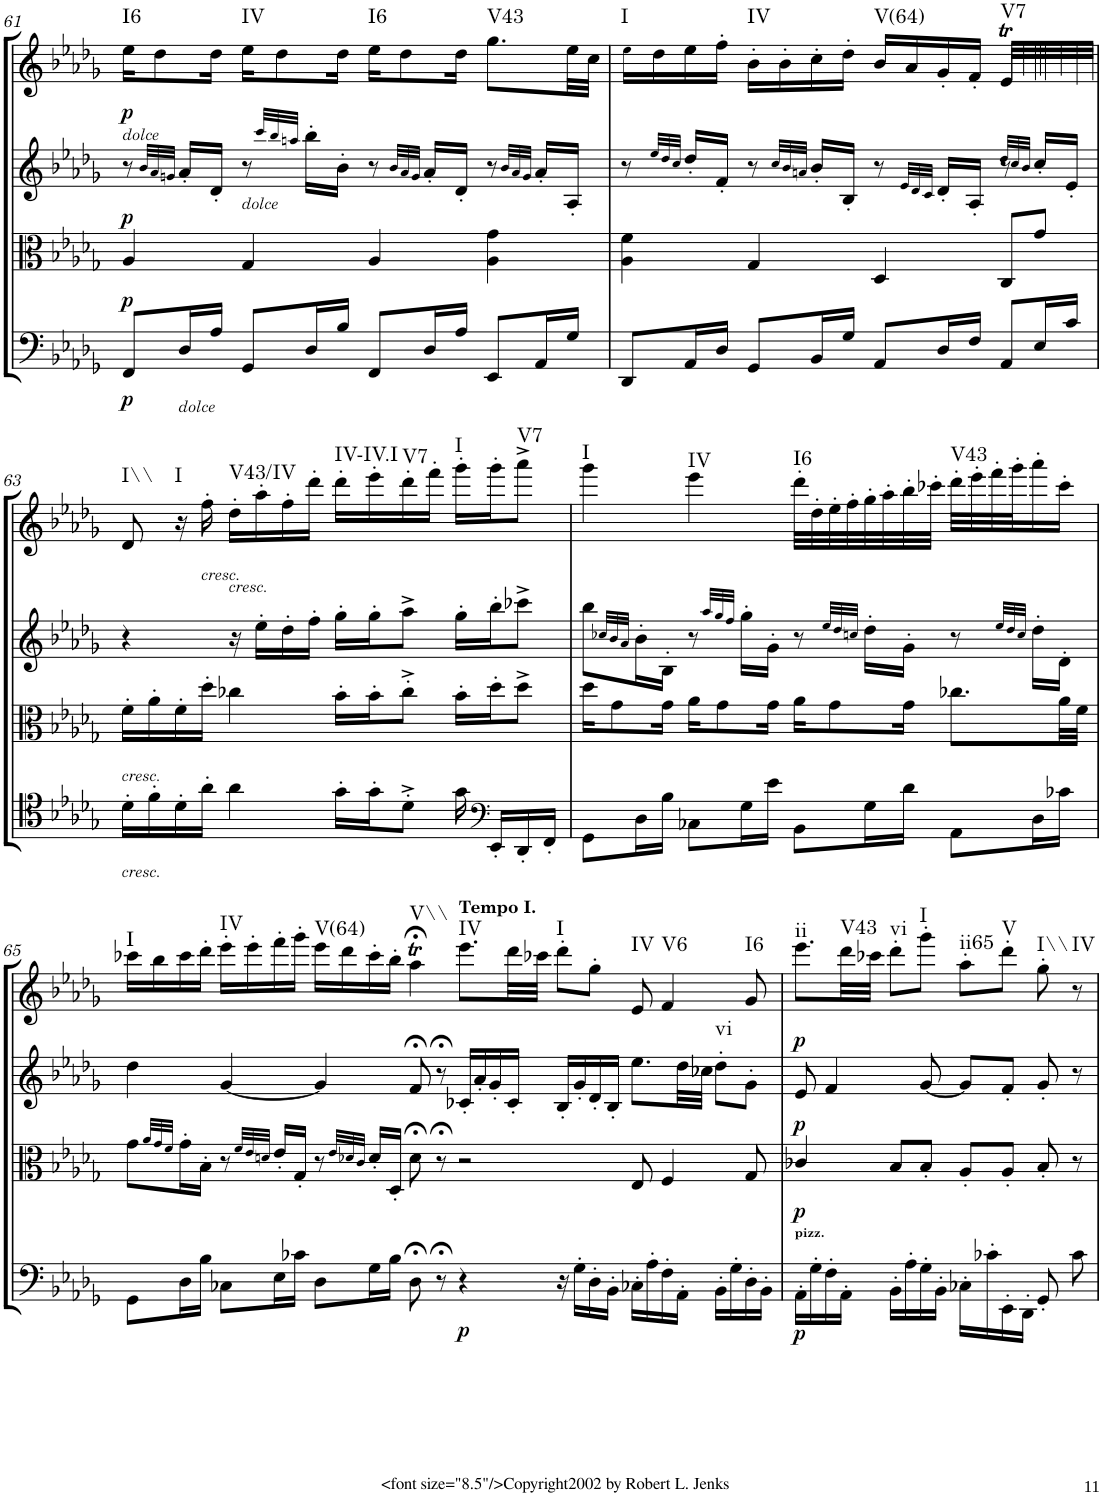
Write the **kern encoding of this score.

**kern	**dynam	**kern	**dynam	**kern	**dynam	**harte	**kern	**dynam	**harte
*part4	*part4	*part3	*part3	*part2	*part2	*part2	*part1	*part1	*part1
*staff4	*staff4	*staff3	*staff3	*staff2	*staff2	*	*staff1	*staff1	*
*I"Cello	*	*I"Viola	*	*I"2nd Violin	*	*	*I"1st Violin	*	*
*	*	*I'Vla	*	*I'Vln	*	*	*I'Vln	*	*
!!LO:PB:g=z
*clefF4	*	*clefC3	*	*clefG2	*	*	*clefG2	*	*
*k[b-e-a-d-g-]	*	*k[b-e-a-d-g-]	*	*k[b-e-a-d-g-]	*	*	*k[b-e-a-d-g-]	*	*
*D-:	*	*D-:	*	*D-:	*	*	*D-:	*	*
*M4/4	*	*M4/4	*	*M4/4	*	*	*M4/4	*	*
*met(c)	*	*met(c)	*	*met(c)	*	*	*met(c)	*	*
=61	=61	=61	=61	=61	=61	=61	=61	=61	=61
!	!	!	!	!	!	!	!LO:TX:b:i:t=dolce	!	!
!	!LO:DY:b	!	!LO:DY:b	!	!LO:DY:b	!	!	!LO:DY:b	!LO:H:kt=I6
8FF/L	p	4A-/	p	8r	p	.	16ee-\KL	p	N
.	.	.	.	.	.	.	8dd-\	.	.
.	.	.	.	32qb-/LLL	.	.	.	.	.
.	.	.	.	32qa-/	.	.	.	.	.
.	.	.	.	32qgn/JJJ	.	.	.	.	.
!LO:TX:b:i:t=dolce	!	!	!	!	!	!	!	!	!
16D-/L	.	.	.	16a-'/LL	.	.	.	.	.
16A-/JJ	.	.	.	16d-'/JJ	.	.	16dd-\Jk	.	.
!	!	!LO:TX:a:i:t=dolce	!	!	!	!	!	!	!LO:H:kt=IV
8GG-/L	.	4G-/	.	8r	.	.	16ee-\KL	.	N
.	.	.	.	.	.	.	8dd-\	.	.
.	.	.	.	32qccc/LLL	.	.	.	.	.
.	.	.	.	32qbb-/	.	.	.	.	.
.	.	.	.	32qaan/JJJ	.	.	.	.	.
16D-/L	.	.	.	16bb-'\LL	.	.	.	.	.
16B-/JJ	.	.	.	16b-'\JJ	.	.	16dd-\Jk	.	.
!	!	!	!	!	!	!	!	!	!LO:H:kt=I6
8FF/L	.	4A-/	.	8r	.	.	16ee-\KL	.	N
.	.	.	.	.	.	.	8dd-\	.	.
.	.	.	.	32qb-/LLL	.	.	.	.	.
.	.	.	.	32qa-/	.	.	.	.	.
.	.	.	.	32qg/JJJ	.	.	.	.	.
16D-/L	.	.	.	16a-'/LL	.	.	.	.	.
16A-/JJ	.	.	.	16d-'/JJ	.	.	16dd-\Jk	.	.
!	!	!	!	!	!	!	!	!	!LO:H:kt=V43
8EE-/L	.	4A-\ 4g-\	.	8r	.	.	8.gg-\L	.	N
.	.	.	.	32qb-/LLL	.	.	.	.	.
.	.	.	.	32qa-/	.	.	.	.	.
.	.	.	.	32qg/JJJ	.	.	.	.	.
16AA-/L	.	.	.	16a-'/LL	.	.	.	.	.
16G-/JJ	.	.	.	16A-'/JJ	.	.	32ee-\LL	.	.
.	.	.	.	.	.	.	32cc\JJJ	.	.
=62	=62	=62	=62	=62	=62	=62	=62	=62	=62
*	*	*	*	*	*	*	*^	*	*
!	!	!	!	!	!	!	!	!	!	!LO:H:kt=I
8DD-/L	.	4A-\ 4f\	.	8r	.	.	16ee-!\LL	2.ryy	.	N
.	.	.	.	.	.	.	16dd-\	.	.	.
.	.	.	.	32qee-/LLL	.	.	.	.	.	.
.	.	.	.	32qdd-/	.	.	.	.	.	.
.	.	.	.	32qcc/JJJ	.	.	.	.	.	.
16AA-/L	.	.	.	16dd-'/LL	.	.	16ee-\	.	.	.
16D-/JJ	.	.	.	16f'/JJ	.	.	16ff'\JJ	.	.	.
!	!	!	!	!	!	!	!	!	!	!LO:H:kt=IV
8GG-/L	.	4G-/	.	8r	.	.	16b-'\LL	.	.	N
.	.	.	.	.	.	.	16b-'\	.	.	.
.	.	.	.	32qcc/LLL	.	.	.	.	.	.
.	.	.	.	32qb-/	.	.	.	.	.	.
.	.	.	.	32qan/JJJ	.	.	.	.	.	.
16BB-/L	.	.	.	16b-'/LL	.	.	16cc'\	.	.	.
16G-/JJ	.	.	.	16B-'/JJ	.	.	16dd-'\JJ	.	.	.
!	!	!	!	!	!	!	!	!	!	!LO:H:kt=V(64)
8AA-/L	.	4D-/	.	8r	.	.	16b-/LL	.	.	N
.	.	.	.	.	.	.	16a-/	.	.	.
.	.	.	.	32qe-/LLL	.	.	.	.	.	.
.	.	.	.	32qd-/	.	.	.	.	.	.
.	.	.	.	32qc/JJJ	.	.	.	.	.	.
16D-/L	.	.	.	16d-'/LL	.	.	16g-'/	.	.	.
16F/JJ	.	.	.	16A-'/JJ	.	.	16f'/JJ	.	.	.
!	!	!	!	!	!	!	!	!	!	!LO:H:kt=V7
8AA-/L	.	8C/L	.	8r	.	.	4e-T/	32e-/LLL	.	N
.	.	.	.	.	.	.	.	32f/	.	.
.	.	.	.	.	.	.	.	32e-/	.	.
.	.	.	.	.	.	.	.	32f/	.	.
.	.	.	.	32qdd-/LLL	.	.	.	.	.	.
.	.	.	.	32qcc/	.	.	.	.	.	.
.	.	.	.	32qb-/JJJ	.	.	.	.	.	.
16E-/L	.	8g-/J	.	16cc'/LL	.	.	.	32e-/	.	.
.	.	.	.	.	.	.	.	32f/	.	.
16c/JJ	.	.	.	16e-'/JJ	.	.	.	32d-/	.	.
.	.	.	.	.	.	.	.	32e-/JJJ	.	.
!!LO:LB:g=z
=63	=63	=63	=63	=63	=63	=63	=63	=63	=63	=63
!	!	!LO:TX:b:i:t=cresc.	!	!	!	!	!	!	!	!
!LO:TX:b:i:t=cresc.	!	!	!	!	!	!	!	!	!	!LO:H:kt=I\\
*	*	*	*	*	*	*	*v	*v	*	*
16d-'\LL	.	16f'\LL	.	4r	.	.	8d-/	.	N
16f'\	.	16a-'\	.	.	.	.	.	.	.
!	!	!	!	!	!	!	!	!	!LO:H:kt=I
16d-'\	.	16f'\	.	.	.	.	16r	.	N
!	!	!	!	!	!	!	!LO:TX:b:i:t=cresc.	!	!
16a-'\JJ	.	16dd-'\JJ	.	.	.	.	16ff'\	.	.
!	!	!	!	!LO:TX:a:i:t=cresc.	!	!	!	!	!LO:H:kt=V43/IV
4a-\	.	4cc-X\	.	16r	.	.	16dd-'\LL	.	N
.	.	.	.	16ee-'\LL	.	.	16aa-'\	.	.
.	.	.	.	16dd-'\	.	.	16ff'\	.	.
.	.	.	.	16ff'\JJ	.	.	16ddd-'\JJ	.	.
!	!	!	!	!	!	!	!	!	!LO:H:kt=IV-IV.I
16g-'\LL	.	16b-'\LL	.	16gg-'\LL	.	.	16ddd-'\LL	.	N
16g-'\J	.	16b-'\J	.	16gg-'\J	.	.	16eee-'\	.	.
!	!	!	!	!	!	!	!	!	!LO:H:kt=V7
8d-'^\J	.	8cc-'^\J	.	8aa-^\J	.	.	16ddd-'\	.	N
.	.	.	.	.	.	.	16fff'\JJ	.	.
!	!	!	!	!	!	!	!	!	!LO:H:kt=I
16g-\	.	16b-'\LL	.	16gg-'\LL	.	.	16ggg-'\LL	.	N
*clefF4	*	*	*	*	*	*	*	*	*
16EE-'/LL	.	16dd-'\J	.	16bb-'\J	.	.	16ggg-'\J	.	.
!	!	!	!	!	!	!	!	!	!LO:H:kt=V7
16DD-'/	.	8dd-^\J	.	8ccc-X^\J	.	.	8aaa-^\J	.	N
16FF'/JJ	.	.	.	.	.	.	.	.	.
=64	=64	=64	=64	=64	=64	=64	=64	=64	=64
!	!	!	!	!	!	!	!	!	!LO:H:kt=I
8GG-\L	.	16dd-\KL	.	8bb-\L	.	.	4ggg-\	.	N
.	.	8g-\	.	.	.	.	.	.	.
.	.	.	.	32qcc-X/LLL	.	.	.	.	.
.	.	.	.	32qb-/	.	.	.	.	.
.	.	.	.	32qa-/JJJ	.	.	.	.	.
16D-\L	.	.	.	16b-'\L	.	.	.	.	.
16B-\JJ	.	16g-\Jk	.	16B-'\JJ	.	.	.	.	.
!	!	!	!	!	!	!	!	!	!LO:H:kt=IV
8C-X\L	.	16a-\KL	.	8r	.	.	4eee-\	.	N
.	.	8g-\	.	.	.	.	.	.	.
.	.	.	.	32qaa-/LLL	.	.	.	.	.
.	.	.	.	32qgg-/	.	.	.	.	.
.	.	.	.	32qff/JJJ	.	.	.	.	.
16G-\L	.	.	.	16gg-'\LL	.	.	.	.	.
16e-\JJ	.	16g-\Jk	.	16g-'\JJ	.	.	.	.	.
!	!	!	!	!	!	!	!	!	!LO:H:kt=I6
8BB-\L	.	16a-\KL	.	8r	.	.	32ddd-'\LLL	.	N
.	.	.	.	.	.	.	32dd-'\	.	.
.	.	8g-\	.	.	.	.	32ee-'\	.	.
.	.	.	.	.	.	.	32ff'\	.	.
.	.	.	.	32qee-/LLL	.	.	.	.	.
.	.	.	.	32qdd-/	.	.	.	.	.
.	.	.	.	32qccn/JJJ	.	.	.	.	.
16G-\L	.	.	.	16dd-'\LL	.	.	32gg-'\	.	.
.	.	.	.	.	.	.	32aa-'\	.	.
16d-\JJ	.	16g-\Jk	.	16g-'\JJ	.	.	32bb-'\	.	.
.	.	.	.	.	.	.	32ccc-X'\JJJ	.	.
!	!	!	!	!	!	!	!	!	!LO:H:kt=V43
8AA-\L	.	8.cc-X\L	.	8r	.	.	32ddd-'\LLL	.	N
.	.	.	.	.	.	.	32eee-'\	.	.
.	.	.	.	.	.	.	32fff'\	.	.
.	.	.	.	.	.	.	32ggg-'\J	.	.
.	.	.	.	32qee-/LLL	.	.	.	.	.
.	.	.	.	32qdd-/	.	.	.	.	.
.	.	.	.	32qcc/JJJ	.	.	.	.	.
16D-\L	.	.	.	16dd-'\LL	.	.	16aaa-'\	.	.
16c-X\JJ	.	32a-\LL	.	16d-'\JJ	.	.	16ccc-'\JJ	.	.
.	.	32f\JJJ	.	.	.	.	.	.	.
!!LO:LB:g=z
=65	=65	=65	=65	=65	=65	=65	=65	=65	=65
!	!	!	!	!	!	!	!	!	!LO:H:kt=I
8GG-\L	.	8g-\L	.	4dd-\	.	.	16ccc-X\LL	.	N
.	.	.	.	.	.	.	16bb-\	.	.
.	.	32qa-/LLL	.	.	.	.	.	.	.
.	.	32qg-/	.	.	.	.	.	.	.
.	.	32qf/JJJ	.	.	.	.	.	.	.
16D-\L	.	16g-'\L	.	.	.	.	16ccc-\	.	.
16B-\JJ	.	16B-'\JJ	.	.	.	.	16ddd-'\JJ	.	.
!	!	!	!	!	!	!	!	!	!LO:H:kt=IV
8C-X\L	.	8r	.	[4g-/	.	.	16eee-'\LL	.	N
.	.	.	.	.	.	.	16eee-'\	.	.
.	.	32qf/LLL	.	.	.	.	.	.	.
.	.	32qe-/	.	.	.	.	.	.	.
.	.	32qdn/JJJ	.	.	.	.	.	.	.
16E-\L	.	16e-'/LL	.	.	.	.	16fff'\	.	.
16c-X\JJ	.	16G-'/JJ	.	.	.	.	16ggg-'\JJ	.	.
!	!	!	!	!	!	!	!	!	!LO:H:kt=V(64)
8D-\L	.	8r	.	4g-/]	.	.	16eee-\LL	.	N
.	.	.	.	.	.	.	16ddd-\	.	.
.	.	32qe-/LLL	.	.	.	.	.	.	.
.	.	32qd-X/	.	.	.	.	.	.	.
.	.	32qc/JJJ	.	.	.	.	.	.	.
16G-\L	.	16d-'/LL	.	.	.	.	16ccc-'\	.	.
16B-\JJ	.	16D-'/JJ	.	.	.	.	16bb-'\JJ	.	.
!	!	!	!	!	!	!	!	!	!LO:H:kt=V\\
8D-;<\	.	8d-;<\	.	8f;</	.	.	4aa-;<T\	.	N
8r;<	.	8r;<	.	8r;<	.	.	.	.	.
=66-	=66-	=66-	=66-	=66-	=66-	=66-	=66-	=66-	=66-
!	!	!	!	!	!	!	!LO:TX:a:B:t=Tempo I.	!	!
!	!LO:DY:b	!	!	!	!	!	!	!	!LO:H:kt=IV
4r	p	2r	.	16c-X'/LL	.	.	8.eee-\L	.	N
.	.	.	.	16a-'/	.	.	.	.	.
.	.	.	.	16g-'/	.	.	.	.	.
.	.	.	.	16c-'/JJ	.	.	32ddd-\LL	.	.
.	.	.	.	.	.	.	32ccc-X\JJJ	.	.
!	!	!	!	!	!	!	!	!	!LO:H:kt=I
16r	.	.	.	16B-'/LL	.	.	8ddd-'\L	.	N
16G-'\LL	.	.	.	16g-'/	.	.	.	.	.
16D-'\	.	.	.	16d-'/	.	.	8gg-'\J	.	.
16BB-'\JJ	.	.	.	16B-'/JJ	.	.	.	.	.
!	!	!	!	!	!	!	!	!	!LO:H:kt=IV
16C-X'\LL	.	8E-/	.	8.ee-\L	.	.	8e-/	.	N
16A-'\	.	.	.	.	.	.	.	.	.
!	!	!	!	!	!	!	!	!	!LO:H:kt=V6
16F'\	.	4F/	.	.	.	.	4f/	.	N
16AA-'\JJ	.	.	.	32dd-\LL	.	.	.	.	.
.	.	.	.	32cc-X\JJJ	.	.	.	.	.
!	!	!	!	!	!	!LO:H:kt=vi	!	!	!
16BB-'\LL	.	.	.	8dd-'\L	.	N	.	.	.
16G-'\	.	.	.	.	.	.	.	.	.
!	!	!	!	!	!	!	!	!	!LO:H:kt=I6
16D-'\	.	8G-/	.	8g-'\J	.	.	8g-/	.	N
16BB-'\JJ	.	.	.	.	.	.	.	.	.
=67	=67	=67	=67	=67	=67	=67	=67	=67	=67
!LO:TX:a:B:t=pizz.	!	!	!	!	!	!	!	!	!
!	!LO:DY:b	!	!LO:DY:b	!	!LO:DY:b	!	!	!LO:DY:b	!LO:H:kt=ii
16AA-'\LL	p	4c-X/	p	8e-/	p	.	8.eee-\L	p	N
16G-'\	.	.	.	.	.	.	.	.	.
16F'\	.	.	.	4f/	.	.	.	.	.
!	!	!	!	!	!	!	!	!	!LO:H:kt=V43
16AA-'\JJ	.	.	.	.	.	.	32ddd-\LL	.	N
.	.	.	.	.	.	.	32ccc-X\JJJ	.	.
!	!	!	!	!	!	!	!	!	!LO:H:kt=vi
16BB-'\LL	.	8B-/L	.	.	.	.	8ddd-'\L	.	N
16A-'\	.	.	.	.	.	.	.	.	.
!	!	!	!	!	!	!	!	!	!LO:H:kt=I
16G-'\	.	8B-'/J	.	[8g-/	.	.	8ggg-'\J	.	N
16BB-'\JJ	.	.	.	.	.	.	.	.	.
!	!	!	!	!	!	!	!	!	!LO:H:kt=ii65
16C-X'\LL	.	8A-'/L	.	8g-/L]	.	.	8aa-'\L	.	N
16c-X'\	.	.	.	.	.	.	.	.	.
!	!	!	!	!	!	!	!	!	!LO:H:kt=V
16EE-'\	.	8A-'/J	.	8f'/J	.	.	8ddd-'\J	.	N
16DD-'\JJ	.	.	.	.	.	.	.	.	.
!	!	!	!	!	!	!	!	!	!LO:H:kt=I\\
8GG-'/	.	8B-'/	.	8g-'/	.	.	8gg-'\	.	N
!	!	!	!	!	!	!	!	!	!LO:H:kt=IV
8c-\	.	8r	.	8r	.	.	8r	.	N
=	=	=	=	=	=	=	=	=	=
*-	*-	*-	*-	*-	*-	*-	*-	*-	*-
